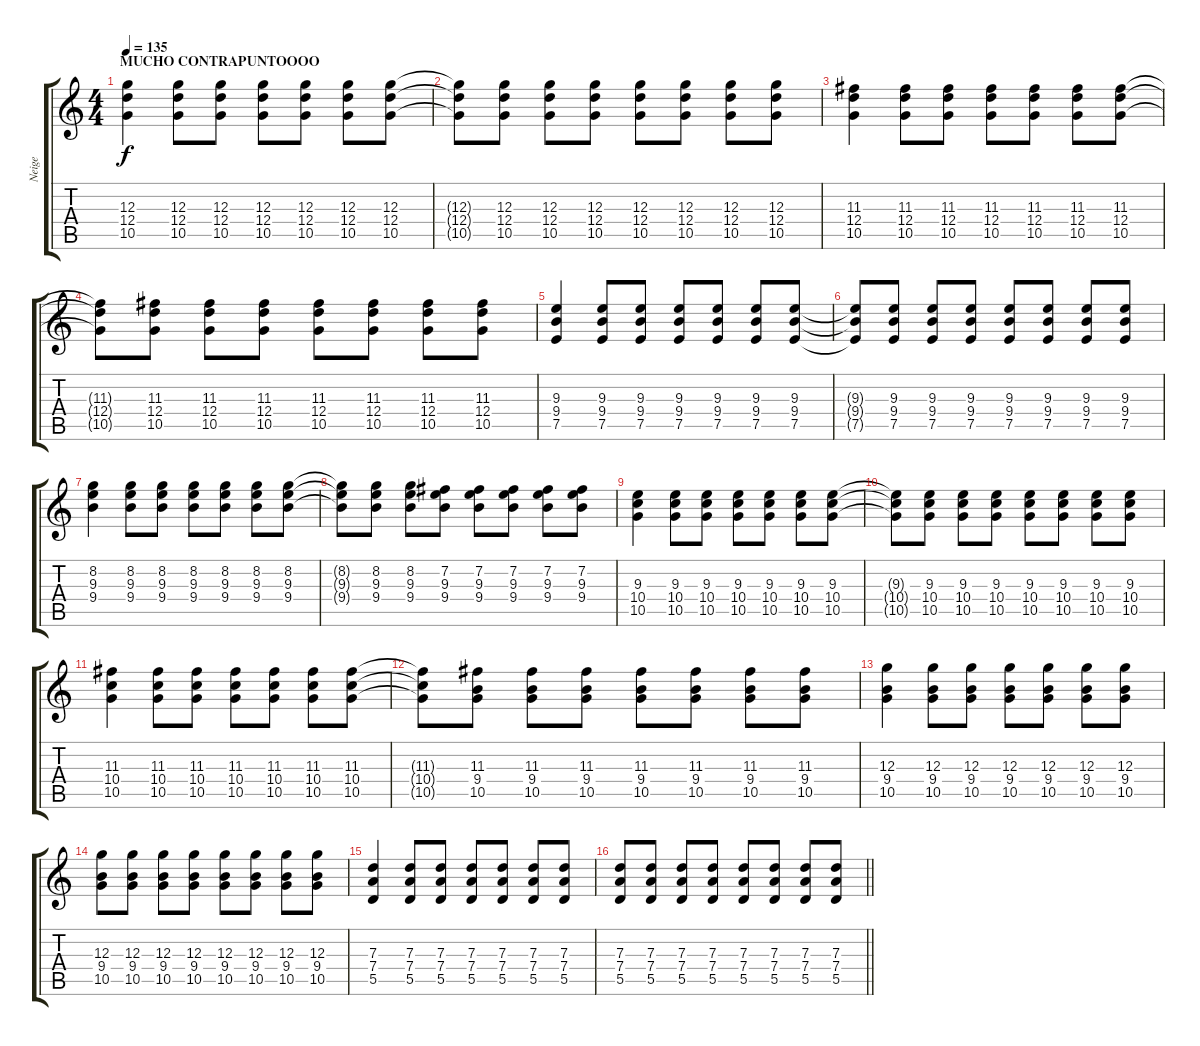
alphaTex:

\track ("Neige" "Neige") {instrument distortionguitar}
\staff {score tabs}
\tuning (E4 B3 G3 D3 A2 E2) {hide}
\ts (4 4)
\section ("" "MUCHO CONTRAPUNTOOOO")
\tempo 135
\clef g2
\ks c
(12.3 12.4 10.5).4{dy f} (12.3 12.4 10.5).8 (12.3 12.4 10.5).8 (12.3 12.4 10.5).8 (12.3 12.4 10.5).8 (12.3 12.4 10.5).8 (12.3 12.4 10.5).8 |
(12.3{t} 12.4{t} 10.5{t}).8 (12.3 12.4 10.5).8 (12.3 12.4 10.5).8 (12.3 12.4 10.5).8 (12.3 12.4 10.5).8 (12.3 12.4 10.5).8 (12.3 12.4 10.5).8 (12.3 12.4 10.5).8 |
(11.3 12.4 10.5).4 (11.3 12.4 10.5).8 (11.3 12.4 10.5).8 (11.3 12.4 10.5).8 (11.3 12.4 10.5).8 (11.3 12.4 10.5).8 (11.3 12.4 10.5).8 |
(11.3{t} 12.4{t} 10.5{t}).8 (11.3 12.4 10.5).8 (11.3 12.4 10.5).8 (11.3 12.4 10.5).8 (11.3 12.4 10.5).8 (11.3 12.4 10.5).8 (11.3 12.4 10.5).8 (11.3 12.4 10.5).8 |
(9.3 9.4 7.5).4 (9.3 9.4 7.5).8 (9.3 9.4 7.5).8 (9.3 9.4 7.5).8 (9.3 9.4 7.5).8 (9.3 9.4 7.5).8 (9.3 9.4 7.5).8 |
(9.3{t} 9.4{t} 7.5{t}).8 (9.3 9.4 7.5).8 (9.3 9.4 7.5).8 (9.3 9.4 7.5).8 (9.3 9.4 7.5).8 (9.3 9.4 7.5).8 (9.3 9.4 7.5).8 (9.3 9.4 7.5).8 |
(8.2 9.3 9.4).4 (8.2 9.3 9.4).8 (8.2 9.3 9.4).8 (8.2 9.3 9.4).8 (8.2 9.3 9.4).8 (8.2 9.3 9.4).8 (8.2 9.3 9.4).8 |
(8.2{t} 9.3{t} 9.4{t}).8 (8.2 9.3 9.4).8 (8.2 9.3 9.4).8 (7.2 9.3 9.4).8 (7.2 9.3 9.4).8 (7.2 9.3 9.4).8 (7.2 9.3 9.4).8 (7.2 9.3 9.4).8 |
(9.3 10.4 10.5).4 (9.3 10.4 10.5).8 (9.3 10.4 10.5).8 (9.3 10.4 10.5).8 (9.3 10.4 10.5).8 (9.3 10.4 10.5).8 (9.3 10.4 10.5).8 |
(9.3{t} 10.4{t} 10.5{t}).8 (9.3 10.4 10.5).8 (9.3 10.4 10.5).8 (9.3 10.4 10.5).8 (9.3 10.4 10.5).8 (9.3 10.4 10.5).8 (9.3 10.4 10.5).8 (9.3 10.4 10.5).8 |
(11.3 10.4 10.5).4 (11.3 10.4 10.5).8 (11.3 10.4 10.5).8 (11.3 10.4 10.5).8 (11.3 10.4 10.5).8 (11.3 10.4 10.5).8 (11.3 10.4 10.5).8 |
(11.3{t} 10.4{t} 10.5{t}).8 (11.3 9.4 10.5).8 (11.3 9.4 10.5).8 (11.3 9.4 10.5).8 (11.3 9.4 10.5).8 (11.3 9.4 10.5).8 (11.3 9.4 10.5).8 (11.3 9.4 10.5).8 |
(12.3 9.4 10.5).4 (12.3 9.4 10.5).8 (12.3 9.4 10.5).8 (12.3 9.4 10.5).8 (12.3 9.4 10.5).8 (12.3 9.4 10.5).8 (12.3 9.4 10.5).8 |
(12.3 9.4 10.5).8 (12.3 9.4 10.5).8 (12.3 9.4 10.5).8 (12.3 9.4 10.5).8 (12.3 9.4 10.5).8 (12.3 9.4 10.5).8 (12.3 9.4 10.5).8 (12.3 9.4 10.5).8 |
(7.3 7.4 5.5).4 (7.3 7.4 5.5).8 (7.3 7.4 5.5).8 (7.3 7.4 5.5).8 (7.3 7.4 5.5).8 (7.3 7.4 5.5).8 (7.3 7.4 5.5).8 |
\barLineRight lightlight
(7.3 7.4 5.5).8 (7.3 7.4 5.5).8 (7.3 7.4 5.5).8 (7.3 7.4 5.5).8 (7.3 7.4 5.5).8 (7.3 7.4 5.5).8 (7.3 7.4 5.5).8 (7.3 7.4 5.5).8
